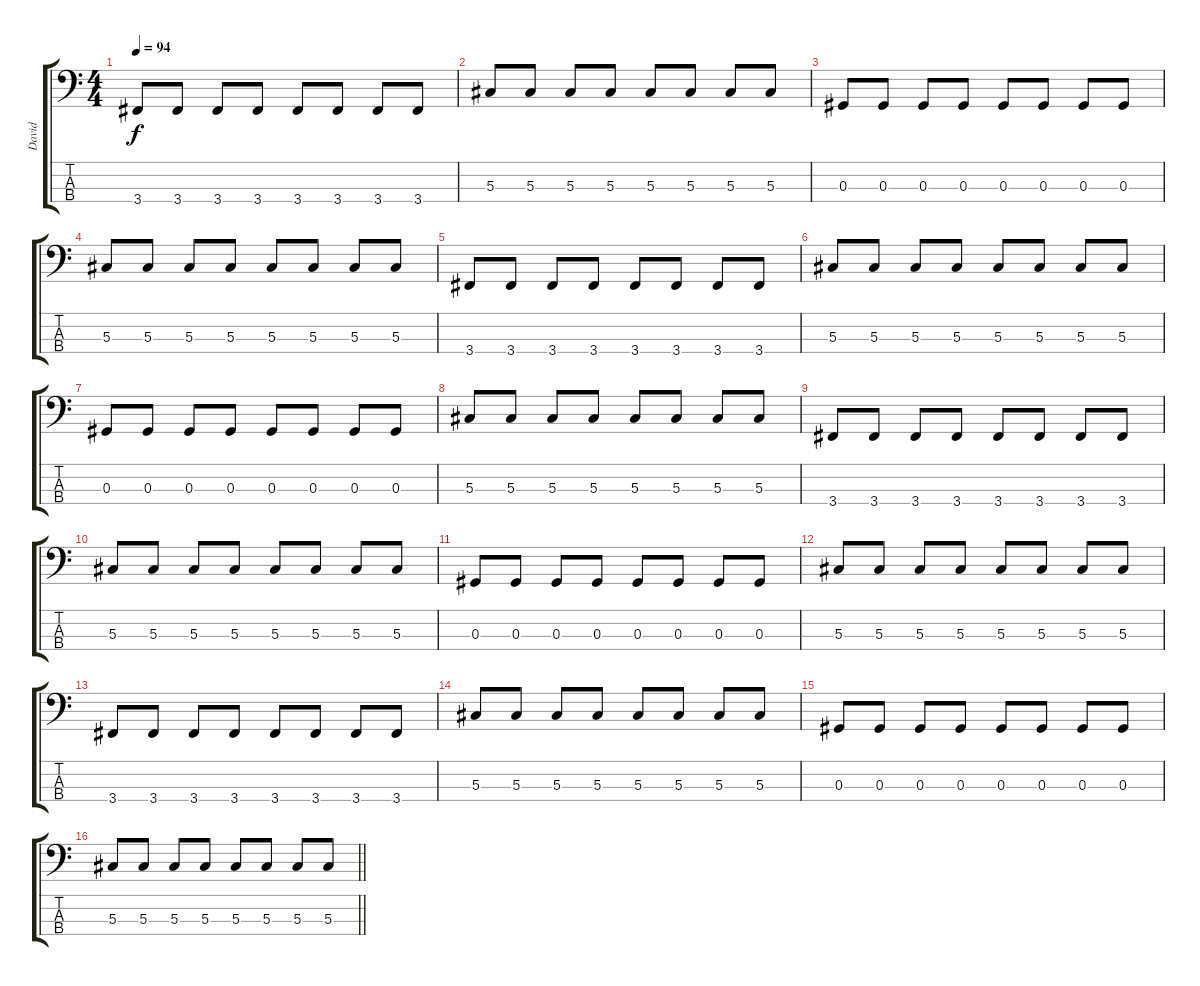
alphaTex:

\track ("David" "David") {instrument electricbassfinger}
\staff {score tabs}
\tuning (Gb2 Db2 Ab1 Eb1) {hide}
\ts (4 4)
\tempo 94
\clef f4
\ks c
3.4.8{dy f instrument electricbassfinger} 3.4.8 3.4.8 3.4.8 3.4.8 3.4.8 3.4.8 3.4.8 |
5.3.8 5.3.8 5.3.8 5.3.8 5.3.8 5.3.8 5.3.8 5.3.8 |
0.3.8 0.3.8 0.3.8 0.3.8 0.3.8 0.3.8 0.3.8 0.3.8 |
5.3.8 5.3.8 5.3.8 5.3.8 5.3.8 5.3.8 5.3.8 5.3.8 |
3.4.8 3.4.8 3.4.8 3.4.8 3.4.8 3.4.8 3.4.8 3.4.8 |
5.3.8 5.3.8 5.3.8 5.3.8 5.3.8 5.3.8 5.3.8 5.3.8 |
0.3.8 0.3.8 0.3.8 0.3.8 0.3.8 0.3.8 0.3.8 0.3.8 |
5.3.8 5.3.8 5.3.8 5.3.8 5.3.8 5.3.8 5.3.8 5.3.8 |
3.4.8 3.4.8 3.4.8 3.4.8 3.4.8 3.4.8 3.4.8 3.4.8 |
5.3.8 5.3.8 5.3.8 5.3.8 5.3.8 5.3.8 5.3.8 5.3.8 |
0.3.8 0.3.8 0.3.8 0.3.8 0.3.8 0.3.8 0.3.8 0.3.8 |
5.3.8 5.3.8 5.3.8 5.3.8 5.3.8 5.3.8 5.3.8 5.3.8 |
3.4.8 3.4.8 3.4.8 3.4.8 3.4.8 3.4.8 3.4.8 3.4.8 |
5.3.8 5.3.8 5.3.8 5.3.8 5.3.8 5.3.8 5.3.8 5.3.8 |
0.3.8 0.3.8 0.3.8 0.3.8 0.3.8 0.3.8 0.3.8 0.3.8 |
\barLineRight lightlight
5.3.8 5.3.8 5.3.8 5.3.8 5.3.8 5.3.8 5.3.8 5.3.8
